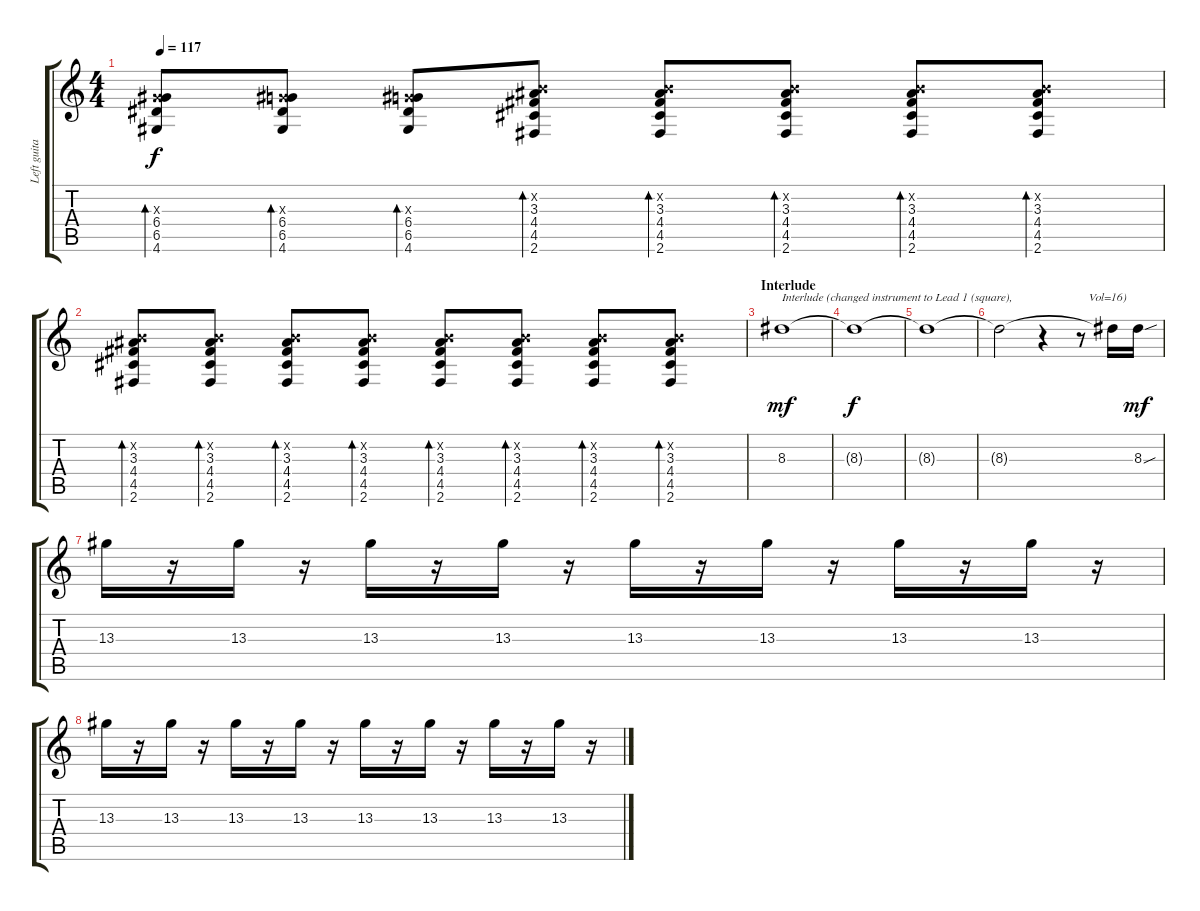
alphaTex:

\track ("Left guitar" "Left guita") {instrument overdrivenguitar}
\staff {score tabs}
\tuning (E4 B3 G3 D3 A2 E2) {hide}
\ts (4 4)
\tempo 117
\clef g2
\ks c
(0.3{x} 6.4 6.5 4.6).8{bd 30 dy f} (0.3{x} 6.4 6.5 4.6).8{bd 30} (0.3{x} 6.4 6.5 4.6).8{bd 30} (0.2{x} 3.3 4.4 4.5 2.6).8{bd 30} (0.2{x} 3.3 4.4 4.5 2.6).8{bd 30} (0.2{x} 3.3 4.4 4.5 2.6).8{bd 30} (0.2{x} 3.3 4.4 4.5 2.6).8{bd 30} (0.2{x} 3.3 4.4 4.5 2.6).8{bd 30} |
(0.2{x} 3.3 4.4 4.5 2.6).8{bd 30} (0.2{x} 3.3 4.4 4.5 2.6).8{bd 30} (0.2{x} 3.3 4.4 4.5 2.6).8{bd 30} (0.2{x} 3.3 4.4 4.5 2.6).8{bd 30} (0.2{x} 3.3 4.4 4.5 2.6).8{bd 30} (0.2{x} 3.3 4.4 4.5 2.6).8{bd 30} (0.2{x} 3.3 4.4 4.5 2.6).8{bd 30} (0.2{x} 3.3 4.4 4.5 2.6).8{bd 30} |
\section ("" "Interlude")
8.3.1{txt "Interlude (changed instrument to Lead 1 (square), " dy mf volume 16 instrument lead1square} |
8.3{t}.1{dy f} |
8.3{t}.1 |
8.3{t}.2 r.4{txt "               Vol=16)"} r.8 8.3{t}.16 8.3{sou}.16{dy mf} |
13.3.16 r.16 13.3.16 r.16 13.3.16 r.16 13.3.16 r.16 13.3.16 r.16 13.3.16 r.16 13.3.16 r.16 13.3.16 r.16 |
13.3.16 r.16 13.3.16 r.16 13.3.16 r.16 13.3.16 r.16 13.3.16 r.16 13.3.16 r.16 13.3.16 r.16 13.3.16 r.16
